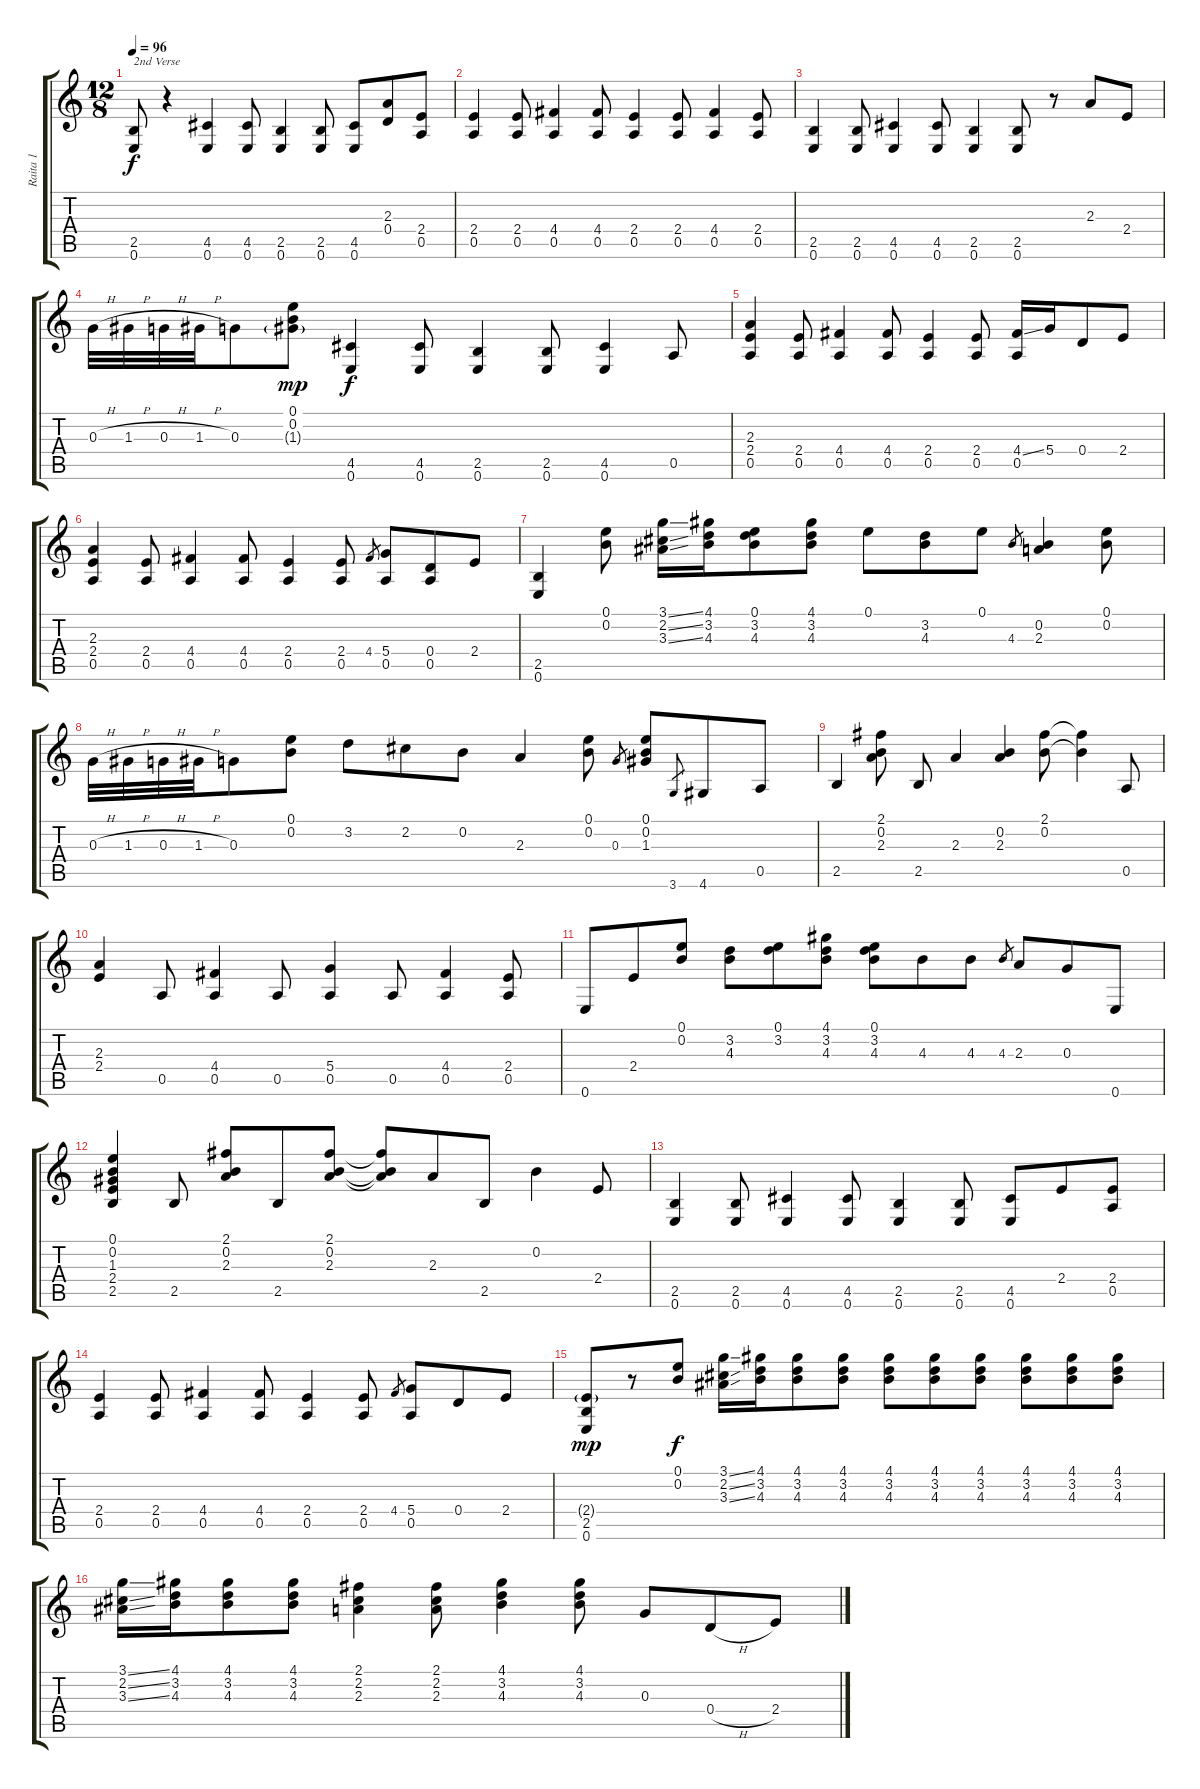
\track ("Raita 1" "Raita 1") {instrument acousticguitarsteel}
\staff {score tabs}
\tuning (E4 B3 G3 D3 A2 E2) {hide}
\ts (12 8)
\tempo 96
\clef g2
\ks c
(2.5 0.6).8{txt "2nd Verse" dy f} r.4 (4.5 0.6).4 (4.5 0.6).8 (2.5 0.6).4 (2.5 0.6).8 (4.5 0.6).8 (2.3 0.4).8 (2.4 0.5).8 |
(2.4 0.5).4 (2.4 0.5).8 (4.4 0.5).4 (4.4 0.5).8 (2.4 0.5).4 (2.4 0.5).8 (4.4 0.5).4 (2.4 0.5).8 |
(2.5 0.6).4 (2.5 0.6).8 (4.5 0.6).4 (4.5 0.6).8 (2.5 0.6).4 (2.5 0.6).8 r.8 2.3.8 2.4.8 |
0.3{h}.32 1.3{h}.32 0.3{h}.32 1.3{h}.32 0.3.8 (0.1 0.2 1.3{g}).8{dy mp} (4.5 0.6).4{dy f} (4.5 0.6).8 (2.5 0.6).4 (2.5 0.6).8 (4.5 0.6).4 0.5.8 |
(2.3 2.4 0.5).4 (2.4 0.5).8 (4.4 0.5).4 (4.4 0.5).8 (2.4 0.5).4 (2.4 0.5).8 (4.4{ss} 0.5).16 5.4.16 0.4.8 2.4.8 |
(2.3 2.4 0.5).4 (2.4 0.5).8 (4.4 0.5).4 (4.4 0.5).8 (2.4 0.5).4 (2.4 0.5).8 4.4.8{gr} (5.4 0.5).8 (0.4 0.5).8 2.4.8 |
(2.5 0.6).4 (0.1 0.2).8 (3.1{ss} 2.2{ss} 3.3{ss}).16 (4.1 3.2 4.3).16 (0.1 3.2 4.3).8 (4.1 3.2 4.3).8 0.1.8 (3.2 4.3).8 0.1.8 4.3.8{gr} (0.2 2.3).4 (0.1 0.2).8 |
0.3{h}.32 1.3{h}.32 0.3{h}.32 1.3{h}.32 0.3.8 (0.1 0.2).8 3.2.8 2.2.8 0.2.8 2.3.4 (0.1 0.2).8 0.3.8{gr} (0.1 0.2 1.3).8 3.6.8{gr} 4.6.8 0.5.8 |
2.5.4 (2.1 0.2 2.3).8 2.5.8 2.3.4 (0.2 2.3).4 (2.1 0.2).8 (2.1{t} 0.2{t}).4 0.5.8 |
(2.3 2.4).4 0.5.8 (4.4 0.5).4 0.5.8 (5.4 0.5).4 0.5.8 (4.4 0.5).4 (2.4 0.5).8 |
0.6.8 2.4.8 (0.1 0.2).8 (3.2 4.3).8 (0.1 3.2).8 (4.1 3.2 4.3).8 (0.1 3.2 4.3).8 4.3.8 4.3.8 4.3.8{gr} 2.3.8 0.3.8 0.6.8 |
(0.1 0.2 1.3 2.4 2.5).4 2.5.8 (2.1 0.2 2.3).8 2.5.8 (2.1 0.2 2.3).8 (2.1{t} 0.2{t} 2.3{t}).8 2.3.8 2.5.8 0.2.4 2.4.8 |
(2.5 0.6).4 (2.5 0.6).8 (4.5 0.6).4 (4.5 0.6).8 (2.5 0.6).4 (2.5 0.6).8 (4.5 0.6).8 2.4.8 (2.4 0.5).8 |
(2.4 0.5).4 (2.4 0.5).8 (4.4 0.5).4 (4.4 0.5).8 (2.4 0.5).4 (2.4 0.5).8 4.4.8{gr} (5.4 0.5).8 0.4.8 2.4.8 |
(2.4{g} 2.5 0.6).8{dy mp} r.8 (0.1 0.2).8{dy f} (3.1{ss} 2.2{ss} 3.3{ss}).16 (4.1 3.2 4.3).16 (4.1 3.2 4.3).8 (4.1 3.2 4.3).8 (4.1 3.2 4.3).8 (4.1 3.2 4.3).8 (4.1 3.2 4.3).8 (4.1 3.2 4.3).8 (4.1 3.2 4.3).8 (4.1 3.2 4.3).8 |
(3.1{ss} 2.2{ss} 3.3{ss}).16 (4.1 3.2 4.3).16 (4.1 3.2 4.3).8 (4.1 3.2 4.3).8 (2.1 2.2 2.3).4 (2.1 2.2 2.3).8 (4.1 3.2 4.3).4 (4.1 3.2 4.3).8 0.3.8 0.4{h}.8 2.4.8
